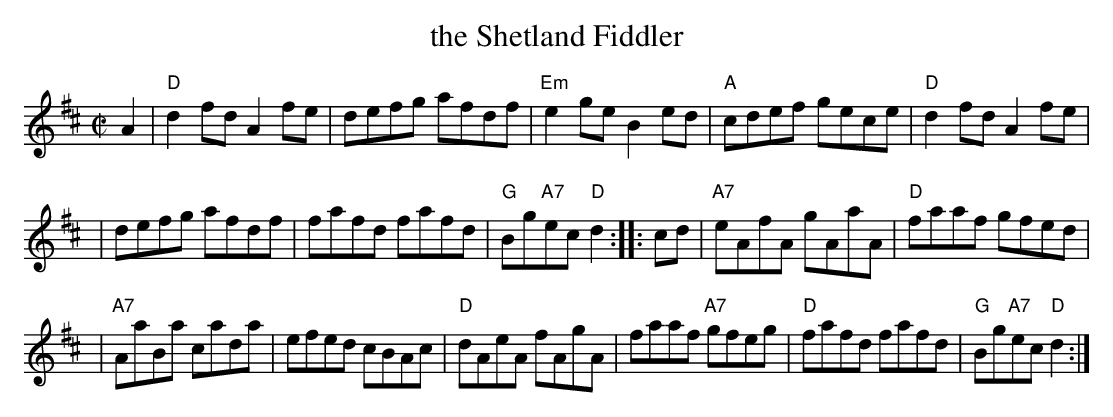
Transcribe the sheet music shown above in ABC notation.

X:1
T: the Shetland Fiddler
M: C|
L: 1/8
K: D
A2 \
| "D"d2fd A2fe | defg afdf | "Em"e2ge B2ed | "A"cdef gece | "D"d2fd A2fe |
| defg afdf | fafd fafd | "G"Bg"A7"ec "D"d2 :: cd | "A7"eAfA gAaA | "D"faaf gfed |
| "A7"AaBa cada | efed cBAc | "D"dAeA fAgA | faaf "A7"gfeg | "D"fafd fafd | "G"Bg"A7"ec "D"d2 :|
